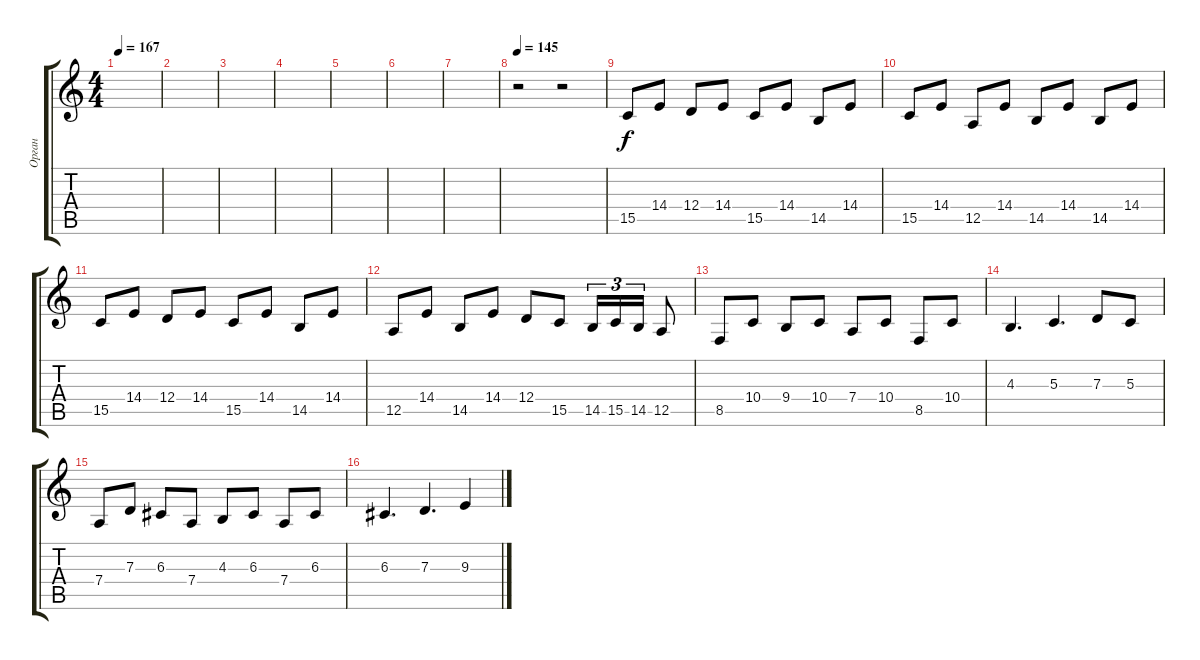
\track ("Орган" "Орган") {instrument drawbarorgan}
\staff {score tabs}
\tuning (E4 B3 G3 D3 A2 E2) {hide}
\ts (4 4)
\tempo 167
\clef g2
\ks c
|
|
|
|
|
|
|
\tempo 145
r.2 r.2 |
15.5.8 14.4.8 12.4.8 14.4.8 15.5.8 14.4.8 14.5.8 14.4.8 |
15.5.8 14.4.8 12.5.8 14.4.8 14.5.8 14.4.8 14.5.8 14.4.8 |
15.5.8 14.4.8 12.4.8 14.4.8 15.5.8 14.4.8 14.5.8 14.4.8 |
12.5.8 14.4.8 14.5.8 14.4.8 12.4.8 15.5.8 14.5.16{tu (3 2)} 15.5.16{tu (3 2)} 14.5.16{tu (3 2)} 12.5.8 |
8.5.8 10.4.8 9.4.8 10.4.8 7.4.8 10.4.8 8.5.8 10.4.8 |
4.3.4{d} 5.3.4{d} 7.3.8 5.3.8 |
7.4.8 7.3.8 6.3.8 7.4.8 4.3.8 6.3.8 7.4.8 6.3.8 |
6.3.4{d} 7.3.4{d} 9.3.4
